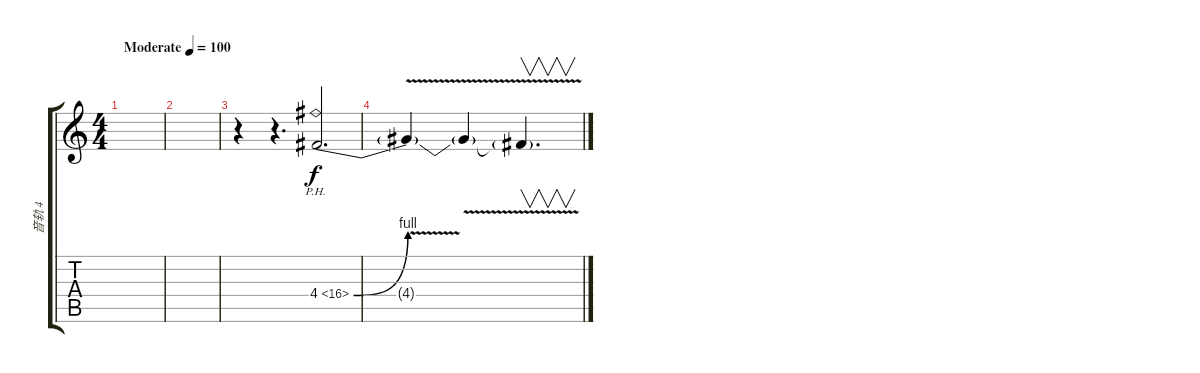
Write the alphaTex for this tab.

\track ("音轨 4" "音轨 4") {instrument acousticguitarsteel}
\staff {score tabs}
\tuning (E4 B3 G3 D3 A2 E2) {hide}
\ts (4 4)
\tempo (100 "Moderate")
\clef g2
\ks c
|
|
r.4 r.4{d} 4.4{be (bend 0 0 60 4) ph 12}.2{d} |
4.4{v t}.4 4.4{v t}.4 4.4{v t}.4{v d txt ""}
